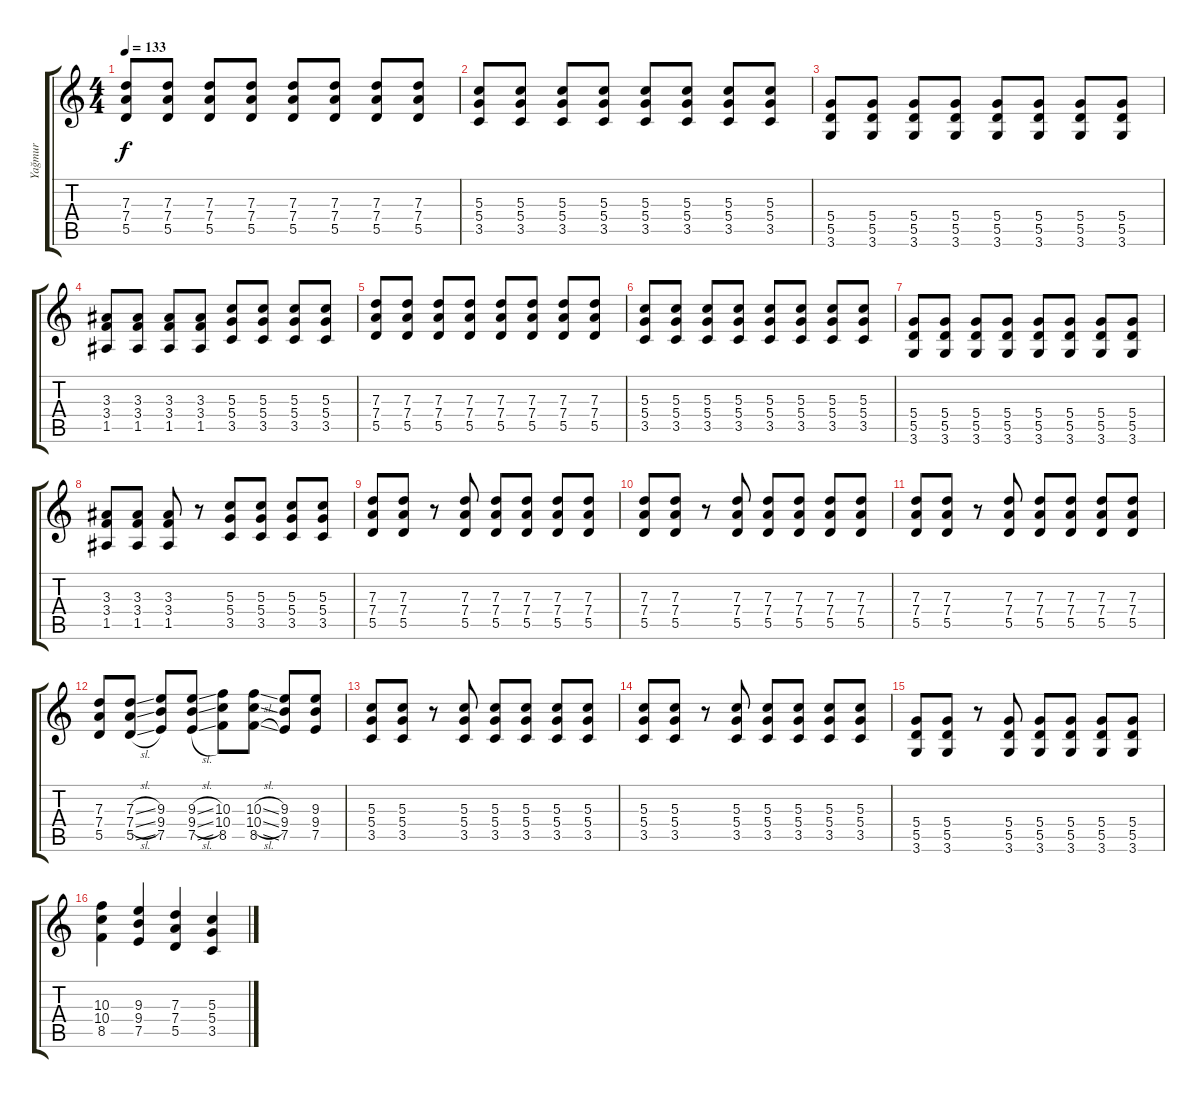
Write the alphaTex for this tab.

\track ("Yağmur" "Yağmur") {instrument overdrivenguitar}
\staff {score tabs}
\tuning (E4 B3 G3 D3 A2 E2) {hide}
\ts (4 4)
\tempo 133
\clef g2
\ks c
(7.3 7.4 5.5).8{dy f} (7.3 7.4 5.5).8 (7.3 7.4 5.5).8 (7.3 7.4 5.5).8 (7.3 7.4 5.5).8 (7.3 7.4 5.5).8 (7.3 7.4 5.5).8 (7.3 7.4 5.5).8 |
(5.3 5.4 3.5).8 (5.3 5.4 3.5).8 (5.3 5.4 3.5).8 (5.3 5.4 3.5).8 (5.3 5.4 3.5).8 (5.3 5.4 3.5).8 (5.3 5.4 3.5).8 (5.3 5.4 3.5).8 |
(5.4 5.5 3.6).8 (5.4 5.5 3.6).8 (5.4 5.5 3.6).8 (5.4 5.5 3.6).8 (5.4 5.5 3.6).8 (5.4 5.5 3.6).8 (5.4 5.5 3.6).8 (5.4 5.5 3.6).8 |
(3.3 3.4 1.5).8 (3.3 3.4 1.5).8 (3.3 3.4 1.5).8 (3.3 3.4 1.5).8 (5.3 5.4 3.5).8 (5.3 5.4 3.5).8 (5.3 5.4 3.5).8 (5.3 5.4 3.5).8 |
(7.3 7.4 5.5).8 (7.3 7.4 5.5).8 (7.3 7.4 5.5).8 (7.3 7.4 5.5).8 (7.3 7.4 5.5).8 (7.3 7.4 5.5).8 (7.3 7.4 5.5).8 (7.3 7.4 5.5).8 |
(5.3 5.4 3.5).8 (5.3 5.4 3.5).8 (5.3 5.4 3.5).8 (5.3 5.4 3.5).8 (5.3 5.4 3.5).8 (5.3 5.4 3.5).8 (5.3 5.4 3.5).8 (5.3 5.4 3.5).8 |
(5.4 5.5 3.6).8 (5.4 5.5 3.6).8 (5.4 5.5 3.6).8 (5.4 5.5 3.6).8 (5.4 5.5 3.6).8 (5.4 5.5 3.6).8 (5.4 5.5 3.6).8 (5.4 5.5 3.6).8 |
(3.3 3.4 1.5).8 (3.3 3.4 1.5).8 (3.3 3.4 1.5).8 r.8 (5.3 5.4 3.5).8 (5.3 5.4 3.5).8 (5.3 5.4 3.5).8 (5.3 5.4 3.5).8 |
(7.3 7.4 5.5).8 (7.3 7.4 5.5).8 r.8 (7.3 7.4 5.5).8 (7.3 7.4 5.5).8 (7.3 7.4 5.5).8 (7.3 7.4 5.5).8 (7.3 7.4 5.5).8 |
(7.3 7.4 5.5).8 (7.3 7.4 5.5).8 r.8 (7.3 7.4 5.5).8 (7.3 7.4 5.5).8 (7.3 7.4 5.5).8 (7.3 7.4 5.5).8 (7.3 7.4 5.5).8 |
(7.3 7.4 5.5).8 (7.3 7.4 5.5).8 r.8 (7.3 7.4 5.5).8 (7.3 7.4 5.5).8 (7.3 7.4 5.5).8 (7.3 7.4 5.5).8 (7.3 7.4 5.5).8 |
(7.3 7.4 5.5).8 (7.3{sl} 7.4{sl} 5.5{sl}).8 (9.3 9.4 7.5).8 (9.3{sl} 9.4{sl} 7.5{sl}).8 (10.3 10.4 8.5).8 (10.3{sl} 10.4{sl} 8.5{sl}).8 (9.3 9.4 7.5).8 (9.3 9.4 7.5).8 |
(5.3 5.4 3.5).8 (5.3 5.4 3.5).8 r.8 (5.3 5.4 3.5).8 (5.3 5.4 3.5).8 (5.3 5.4 3.5).8 (5.3 5.4 3.5).8 (5.3 5.4 3.5).8 |
(5.3 5.4 3.5).8 (5.3 5.4 3.5).8 r.8 (5.3 5.4 3.5).8 (5.3 5.4 3.5).8 (5.3 5.4 3.5).8 (5.3 5.4 3.5).8 (5.3 5.4 3.5).8 |
(5.4 5.5 3.6).8 (5.4 5.5 3.6).8 r.8 (5.4 5.5 3.6).8 (5.4 5.5 3.6).8 (5.4 5.5 3.6).8 (5.4 5.5 3.6).8 (5.4 5.5 3.6).8 |
(10.3 10.4 8.5).4 (9.3 9.4 7.5).4 (7.3 7.4 5.5).4 (5.3 5.4 3.5).4
